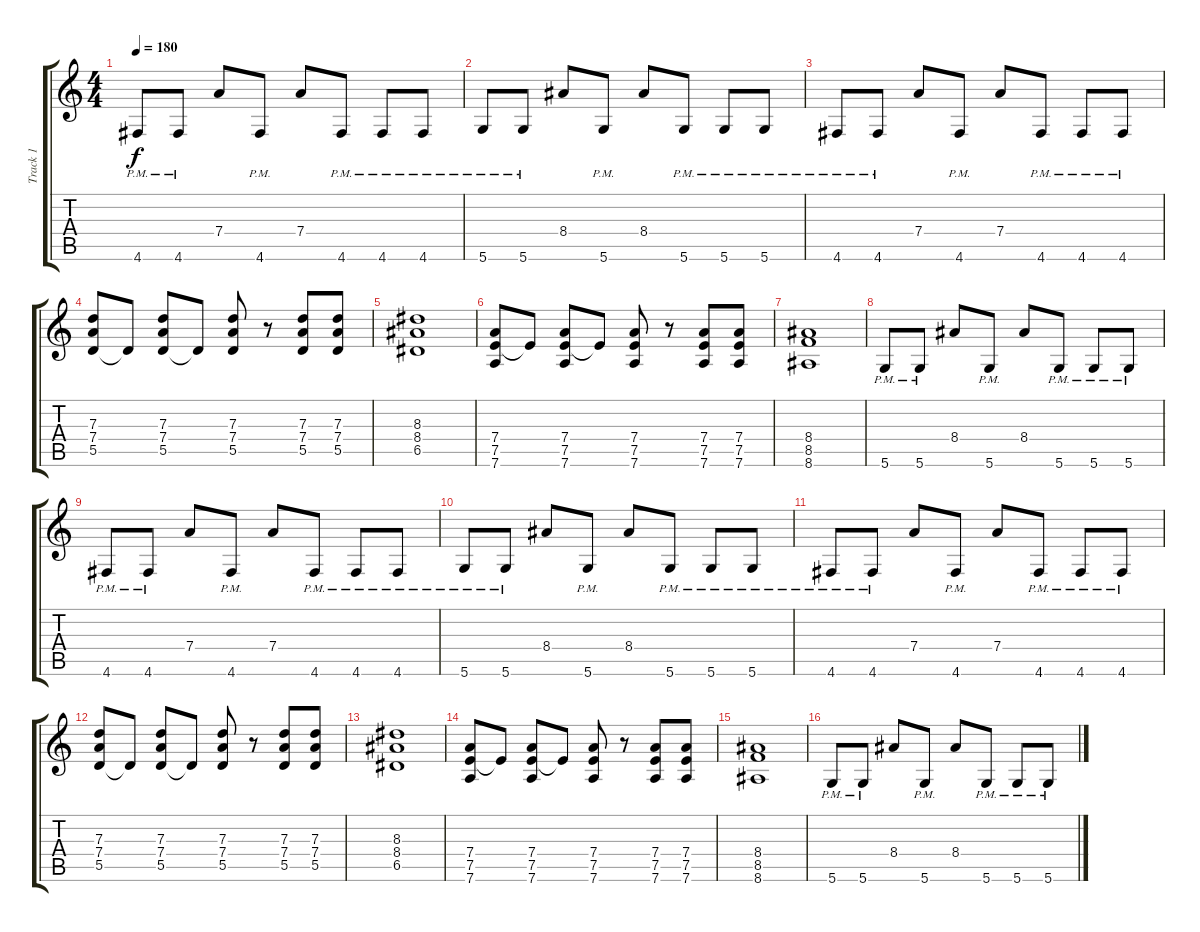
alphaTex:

\track ("Track 1" "Track 1") {instrument distortionguitar}
\staff {score tabs}
\tuning (E4 B3 G3 D3 A2 D2) {hide}
\ts (4 4)
\tempo 180
\clef g2
\ks c
4.6{pm}.8{dy f} 4.6{pm}.8 7.4.8 4.6{pm}.8 7.4.8 4.6{pm}.8 4.6{pm}.8 4.6{pm}.8 |
5.6{pm}.8 5.6{pm}.8 8.4.8 5.6{pm}.8 8.4.8 5.6{pm}.8 5.6{pm}.8 5.6{pm}.8 |
4.6{pm}.8 4.6{pm}.8 7.4.8 4.6{pm}.8 7.4.8 4.6{pm}.8 4.6{pm}.8 4.6{pm}.8 |
(7.3 7.4 5.5).8 5.5{t}.8 (7.3 7.4 5.5).8 5.5{t}.8 (7.3 7.4 5.5).8 r.8 (7.3 7.4 5.5).8 (7.3 7.4 5.5).8 |
(8.3 8.4 6.5).1 |
(7.4 7.5 7.6).8 7.5{t}.8 (7.4 7.5 7.6).8 7.5{t}.8 (7.4 7.5 7.6).8 r.8 (7.4 7.5 7.6).8 (7.4 7.5 7.6).8 |
(8.4 8.5 8.6).1 |
5.6{pm}.8 5.6{pm}.8 8.4.8 5.6{pm}.8 8.4.8 5.6{pm}.8 5.6{pm}.8 5.6{pm}.8 |
4.6{pm}.8 4.6{pm}.8 7.4.8 4.6{pm}.8 7.4.8 4.6{pm}.8 4.6{pm}.8 4.6{pm}.8 |
5.6{pm}.8 5.6{pm}.8 8.4.8 5.6{pm}.8 8.4.8 5.6{pm}.8 5.6{pm}.8 5.6{pm}.8 |
4.6{pm}.8 4.6{pm}.8 7.4.8 4.6{pm}.8 7.4.8 4.6{pm}.8 4.6{pm}.8 4.6{pm}.8 |
(7.3 7.4 5.5).8 5.5{t}.8 (7.3 7.4 5.5).8 5.5{t}.8 (7.3 7.4 5.5).8 r.8 (7.3 7.4 5.5).8 (7.3 7.4 5.5).8 |
(8.3 8.4 6.5).1 |
(7.4 7.5 7.6).8 7.5{t}.8 (7.4 7.5 7.6).8 7.5{t}.8 (7.4 7.5 7.6).8 r.8 (7.4 7.5 7.6).8 (7.4 7.5 7.6).8 |
(8.4 8.5 8.6).1 |
5.6{pm}.8 5.6{pm}.8 8.4.8 5.6{pm}.8 8.4.8 5.6{pm}.8 5.6{pm}.8 5.6{pm}.8
